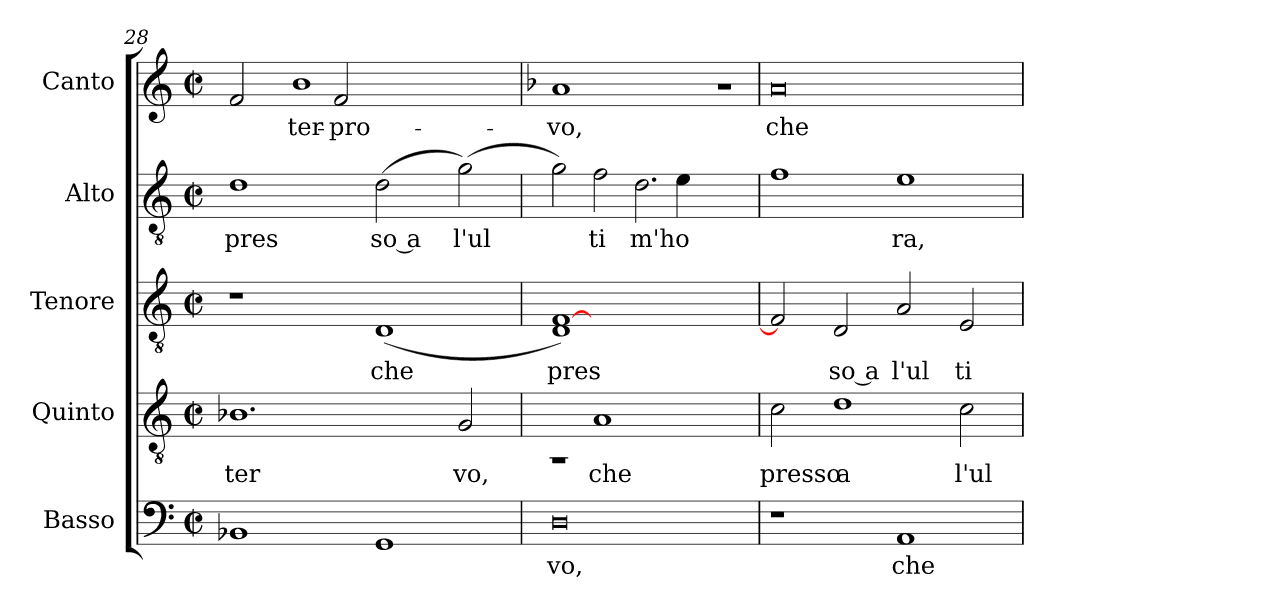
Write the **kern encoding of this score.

**kern	**text	**kern	**text	**kern	**text	**kern	**text	**kern	**text
*part5	*part5	*part4	*part4	*part3	*part3	*part2	*part2	*part1	*part1
*staff5	*staff5	*staff4	*staff4	*staff3	*staff3	*staff2	*staff2	*staff1	*staff1
*I"Basso	*	*I"Quinto	*	*I"Tenore	*	*I"Alto	*	*I"Canto	*
*clefF4	*	*clefGv2	*	*clefGv2	*	*clefGv2	*	*clefG2	*
*	*	*k[]	*	*	*	*	*	*k[]	*
*	*	*C:	*	*	*	*	*	*C:	*
*M2/2	*	*M2/2	*	*M2/2	*	*M2/2	*	*M2/2	*
*met(c|)	*	*met(c|)	*	*met(c|)	*	*met(c|)	*	*met(c|)	*
=28	=28	=28	=28	=28	=28	=28	=28	=28	=28
!	!	!	!LO:LY:b:cj	!	!	!	!LO:LY:b:cj	!	!
1BB-X	.	1.B-X	ter	1r	.	1d	pres	2f/	.
!	!	!	!	!	!	!	!	!LO:N:vis=1	!LO:LY:b:cj
.	.	.	.	.	.	.	.	4b	-ter-
!	!	!	!	!	!	!	!	!	!LO:LY:b:cj
.	.	.	.	.	.	.	.	2f/	pro-
!	!	!	!	!	!LO:LY:b:cj	!	!LO:LY:b:rj	!	!
1GG	.	.	.	(<1D	che	(<2d\	so a	.	.
.	.	.	.	.	.	.	.	2.ryy	.
!	!	!	!LO:LY:b:cj	!	!	!	!LO:LY:b	!	!
.	.	2G/	vo,	.	.	(>2g\)	l'ul	.	.
=29	=29	=29	=29	=29	=29	=29	=29	=29	=29
*	*	*	*	*	*	*	*	*k[b-]	*
*	*	*	*	*	*	*	*	*F:	*
!LO:N:vis=0	!LO:LY:b:cj	!LO:N:vis=1	!	!LO:N:vis=1	!LO:LY:b	!LO:N:vis=2	!	!	!LO:LY:b:cj
4D	vo,	4rAA	.	4D [<4F)	pres	4g\)	.	1a	-vo,
!	!	!LO:N:vis=1	!LO:LY:b:cj	!	!	!LO:N:vis=2	!LO:LY:b:cj	!	!
1ryy	.	4A	che	1ryy	.	4f\	ti	.	.
!	!	!	!	!	!	!LO:N:vis=2.	!LO:LY:b	!	!
.	.	2.ryy	.	.	.	4d\	m'ho	.	.
.	.	.	.	.	.	4e\	.	.	.
!	!	!	!	!	!	!	!	!LO:N:vis=1	!
.	.	.	.	.	.	4ryy	.	4ra	.
=30	=30	=30	=30	=30	=30	=30	=30	=30	=30
!	!	!	!LO:LY:b:cj	!	!	!	!	!	!LO:LY:b:cj
1r	.	2c\	presso	2F/]	.	1f	.	0a	che
!	!	!	!LO:LY:b	!	!LO:LY:b:rj	!	!	!	!
.	.	1d	a	2D/	so a	.	.	.	.
!	!LO:LY:b:cj	!	!	!	!LO:LY:b:cj	!	!LO:LY:b:cj	!	!
1AA	che	.	.	2A/	l'ul	1e	ra,	.	.
!	!	!	!LO:LY:b	!	!LO:LY:b:cj	!	!	!	!
.	.	2c\	l'ul	2E/	ti	.	.	.	.
=	=	=	=	=	=	=	=	=	=
*-	*-	*-	*-	*-	*-	*-	*-	*-	*-
